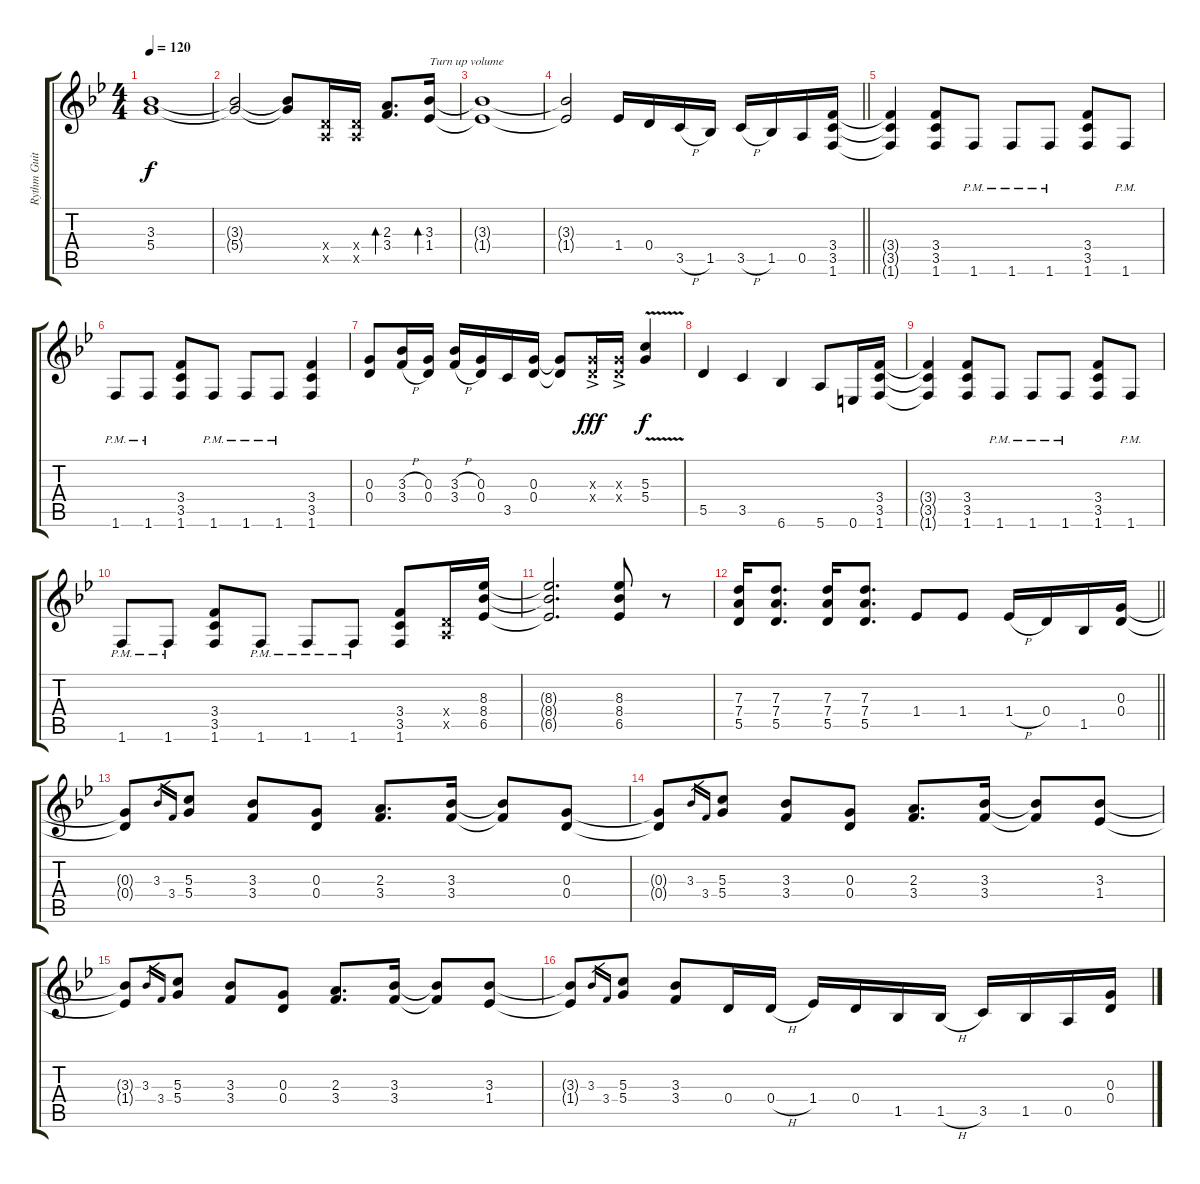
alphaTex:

\track ("Rythm Guitar" "Rythm Guit") {instrument distortionguitar}
\staff {score tabs}
\tuning (E4 B3 G3 D3 A2 E2) {hide}
\ts (4 4)
\tempo 120
\clef g2
\ks gminor
(3.3{t} 5.4{t}).1{dy f} |
(3.3{t} 5.4{t}).2 (3.3{t} 5.4{t}).8 (0.4{x} 0.5{x}).16 (0.4{x} 0.5{x}).16 (2.3 3.4).8{d bd 60} (3.3 1.4).16{bd 60 txt "Turn up volume"} |
(3.3{t} 1.4{t}).1 |
\barLineRight lightlight
(3.3{t} 1.4{t}).2 1.4.16 0.4.16 3.5{h}.16 1.5.16 3.5{h}.16 1.5.16 0.5.16 (3.4 3.5 1.6).16 |
(3.4{t} 3.5{t} 1.6{t}).4 (3.4 3.5 1.6).8 1.6{pm}.8 1.6{pm}.8 1.6{pm}.8 (3.4 3.5 1.6).8 1.6{pm}.8 |
1.6{pm}.8 1.6{pm}.8 (3.4 3.5 1.6).8 1.6{pm}.8 1.6{pm}.8 1.6{pm}.8 (3.4 3.5 1.6).4 |
(0.3 0.4).8{volume 13} (3.3{h} 3.4{h}).16 (0.3 0.4).16 (3.3{h} 3.4{h}).16 (0.3 0.4).16 3.5.16 (0.3 0.4).16 (0.3{t} 0.4{t}).8 (0.3{ac x} 0.4{ac x}).16{dy fff} (0.3{ac x} 0.4{ac x}).16 (5.3{v} 5.4{v}).4{dy f} |
5.5.4 3.5.4 6.6.4 5.6.8 0.6.16 (3.4 3.5 1.6).16{volume 9} |
(3.4{t} 3.5{t} 1.6{t}).4 (3.4 3.5 1.6).8 1.6{pm}.8 1.6{pm}.8 1.6{pm}.8 (3.4 3.5 1.6).8 1.6{pm}.8 |
1.6{pm}.8 1.6{pm}.8 (3.4 3.5 1.6).8 1.6{pm}.8 1.6{pm}.8 1.6{pm}.8 (3.4 3.5 1.6).8 (0.4{x} 0.5{x}).16 (8.3 8.4 6.5).16 |
(8.3{t} 8.4{t} 6.5{t}).2{d volume 14} (8.3 8.4 6.5).8 r.8 |
\barLineRight lightlight
(7.3 7.4 5.5).16{volume 14} (7.3 7.4 5.5).8{d} (7.3 7.4 5.5).16 (7.3 7.4 5.5).8{d} 1.4.8 1.4.8 1.4{h}.16 0.4.16 1.5.16 (0.3 0.4).16 |
(0.3{t} 0.4{t}).8 3.3.16{gr} 3.4.16{gr} (5.3 5.4).8 (3.3 3.4).8 (0.3 0.4).8 (2.3 3.4).8{d} (3.3 3.4).16 (3.3{t} 3.4{t}).8 (0.3 0.4).8 |
(0.3{t} 0.4{t}).8 3.3.16{gr} 3.4.16{gr} (5.3 5.4).8 (3.3 3.4).8 (0.3 0.4).8 (2.3 3.4).8{d} (3.3 3.4).16 (3.3{t} 3.4{t}).8 (3.3 1.4).8 |
(3.3{t} 1.4{t}).8 3.3.16{gr} 3.4.16{gr} (5.3 5.4).8 (3.3 3.4).8 (0.3 0.4).8 (2.3 3.4).8{d} (3.3 3.4).16 (3.3{t} 3.4{t}).8 (3.3 1.4).8 |
(3.3{t} 1.4{t}).8 3.3.16{gr} 3.4.16{gr} (5.3 5.4).8 (3.3 3.4).8 0.4.16 0.4{h}.16 1.4.16 0.4.16 1.5.16 1.5{h}.16 3.5.16 1.5.16 0.5.16 (0.3 0.4).16
